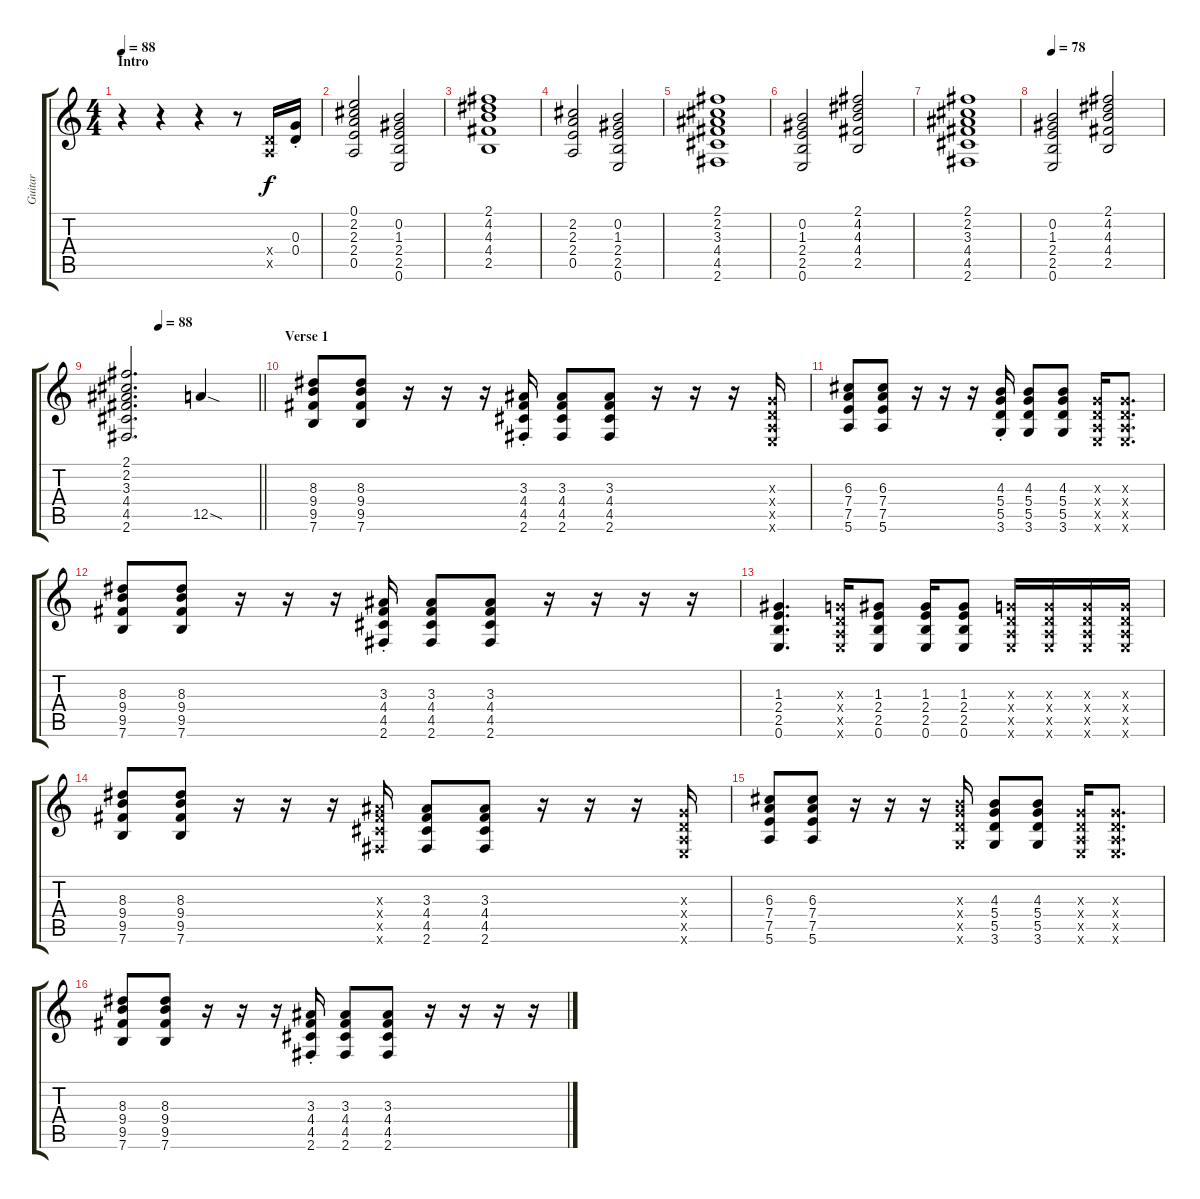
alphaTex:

\track ("Guitar" "Guitar") {instrument electricguitarclean}
\staff {score tabs}
\tuning (E4 B3 G3 D3 A2 E2) {hide}
\ts (4 4)
\section ("" "Intro")
\tempo 88
\tempo 83
\tempo 88
\clef g2
\ks c
r.4{dy f instrument electricguitarclean} r.4 r.4 r.8 (0.4{x} 0.5{x}).16 (0.3{st} 0.4{st}).16 |
(0.1 2.2 2.3 2.4 0.5).2 (0.2 1.3 2.4 2.5 0.6).2 |
(2.1 4.2 4.3 4.4 2.5).1 |
(2.2 2.3 2.4 0.5).2 (0.2 1.3 2.4 2.5 0.6).2 |
(2.1 2.2 3.3 4.4 4.5 2.6).1 |
(0.2 1.3 2.4 2.5 0.6).2 (2.1 4.2 4.3 4.4 2.5).2 |
(2.1 2.2 3.3 4.4 4.5 2.6).1 |
\tempo 78
(0.2 1.3 2.4 2.5 0.6).2 (2.1 4.2 4.3 4.4 2.5).2 |
\tempo (88 0.25)
\barLineRight lightlight
(2.1 2.2 3.3 4.4 4.5 2.6).2{d} 12.5{sod}.4{volume 10 instrument overdrivenguitar} |
\section ("" "Verse 1")
(8.3 9.4 9.5 7.6).8 (8.3 9.4 9.5 7.6).8 r.16 r.16 r.16 (3.3{st} 4.4{st} 4.5{st} 2.6{st}).16 (3.3 4.4 4.5 2.6).8 (3.3 4.4 4.5 2.6).8 r.16 r.16 r.16 (0.3{x} 0.4{x} 0.5{x} 0.6{x}).16 |
(6.3 7.4 7.5 5.6).8 (6.3 7.4 7.5 5.6).8 r.16 r.16 r.16 (4.3{st} 5.4{st} 5.5{st} 3.6{st}).16 (4.3 5.4 5.5 3.6).8 (4.3 5.4 5.5 3.6).8 (0.3{x} 0.4{x} 0.5{x} 0.6{x}).16 (0.3{x} 0.4{x} 0.5{x} 0.6{x}).8{d} |
(8.3 9.4 9.5 7.6).8 (8.3 9.4 9.5 7.6).8 r.16 r.16 r.16 (3.3{st} 4.4{st} 4.5{st} 2.6{st}).16 (3.3 4.4 4.5 2.6).8 (3.3 4.4 4.5 2.6).8 r.16 r.16 r.16 r.16 |
(1.3 2.4 2.5 0.6).4{d} (0.3{x} 0.4{x} 0.5{x} 0.6{x}).16 (1.3 2.4 2.5 0.6).8 (1.3 2.4 2.5 0.6).16 (1.3 2.4 2.5 0.6).8 (0.3{x} 0.4{x} 0.5{x} 0.6{x}).16 (0.3{x} 0.4{x} 0.5{x} 0.6{x}).16 (0.3{x} 0.4{x} 0.5{x} 0.6{x}).16 (0.3{x} 0.4{x} 0.5{x} 0.6{x}).16 |
(8.3 9.4 9.5 7.6).8 (8.3 9.4 9.5 7.6).8 r.16 r.16 r.16 (3.3{x} 4.4{x} 4.5{x} 2.6{x}).16 (3.3 4.4 4.5 2.6).8 (3.3 4.4 4.5 2.6).8 r.16 r.16 r.16 (0.3{x} 0.4{x} 0.5{x} 0.6{x}).16 |
(6.3 7.4 7.5 5.6).8 (6.3 7.4 7.5 5.6).8 r.16 r.16 r.16 (4.3{x} 5.4{x} 5.5{x} 3.6{x}).16 (4.3 5.4 5.5 3.6).8 (4.3 5.4 5.5 3.6).8 (0.3{x} 0.4{x} 0.5{x} 0.6{x}).16 (0.3{x} 0.4{x} 0.5{x} 0.6{x}).8{d} |
(8.3 9.4 9.5 7.6).8 (8.3 9.4 9.5 7.6).8 r.16 r.16 r.16 (3.3{st} 4.4{st} 4.5{st} 2.6{st}).16 (3.3 4.4 4.5 2.6).8 (3.3 4.4 4.5 2.6).8 r.16 r.16 r.16 r.16
